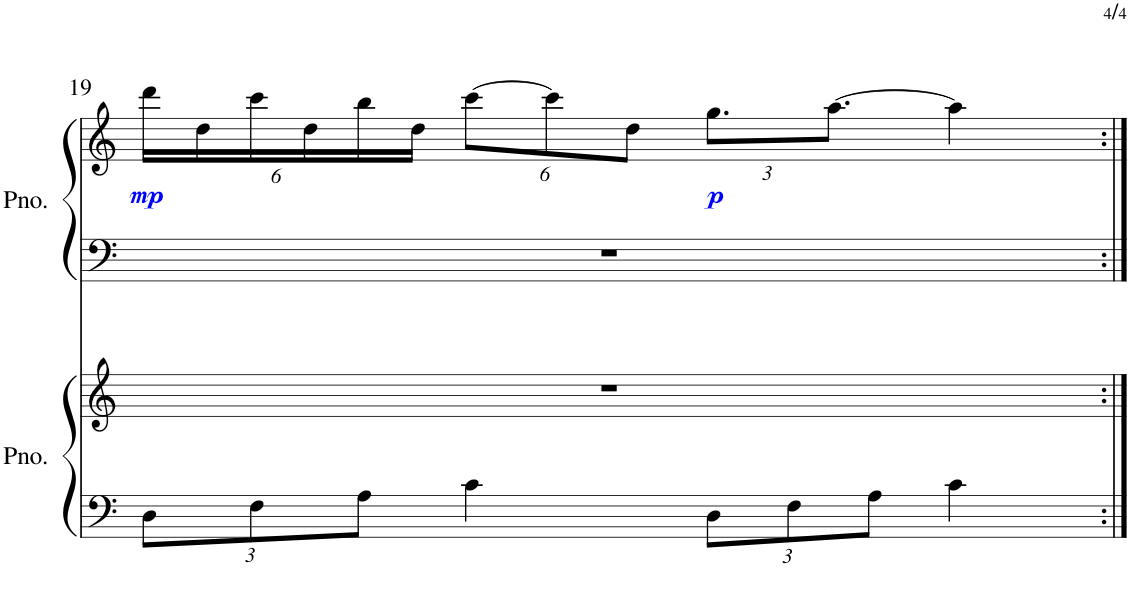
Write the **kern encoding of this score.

**kern	**kern	**kern	**kern	**dynam
*part2	*part2	*part1	*part1	*part1
*staff4	*staff3	*staff2	*staff1	*staff1/2
*I"ピアノ	*	*I"ピアノ	*	*
!!LO:PB:g=z
*clefF4	*clefG2	*clefF4	*clefG2	*
*k[]	*k[]	*k[]	*k[]	*
*M4/4	*M4/4	*M4/4	*M4/4	*
*Xbrackettup	*	*	*Xbrackettup	*
=19	=19	=19	=19	=19
!	!	!	!	!LO:DY:b
12D\L	1r	1r	24ddd\LL	mp
.	.	.	24dd\	.
12F\	.	.	24ccc\	.
.	.	.	24dd\	.
12A\J	.	.	24bb\	.
.	.	.	24dd\JJ	.
4c\	.	.	[12ccc\L	.
.	.	.	12ccc\]	.
.	.	.	12dd\J	.
!	!	!	!	!LO:DY:b
12D\L	.	.	12.gg\L	p
12F\	.	.	.	.
.	.	.	[12.aa\J	.
12A\J	.	.	.	.
4c\	.	.	4aa\]	.
=:|!	=:|!	=:|!	=:|!	=:|!
*-	*-	*-	*-	*-
